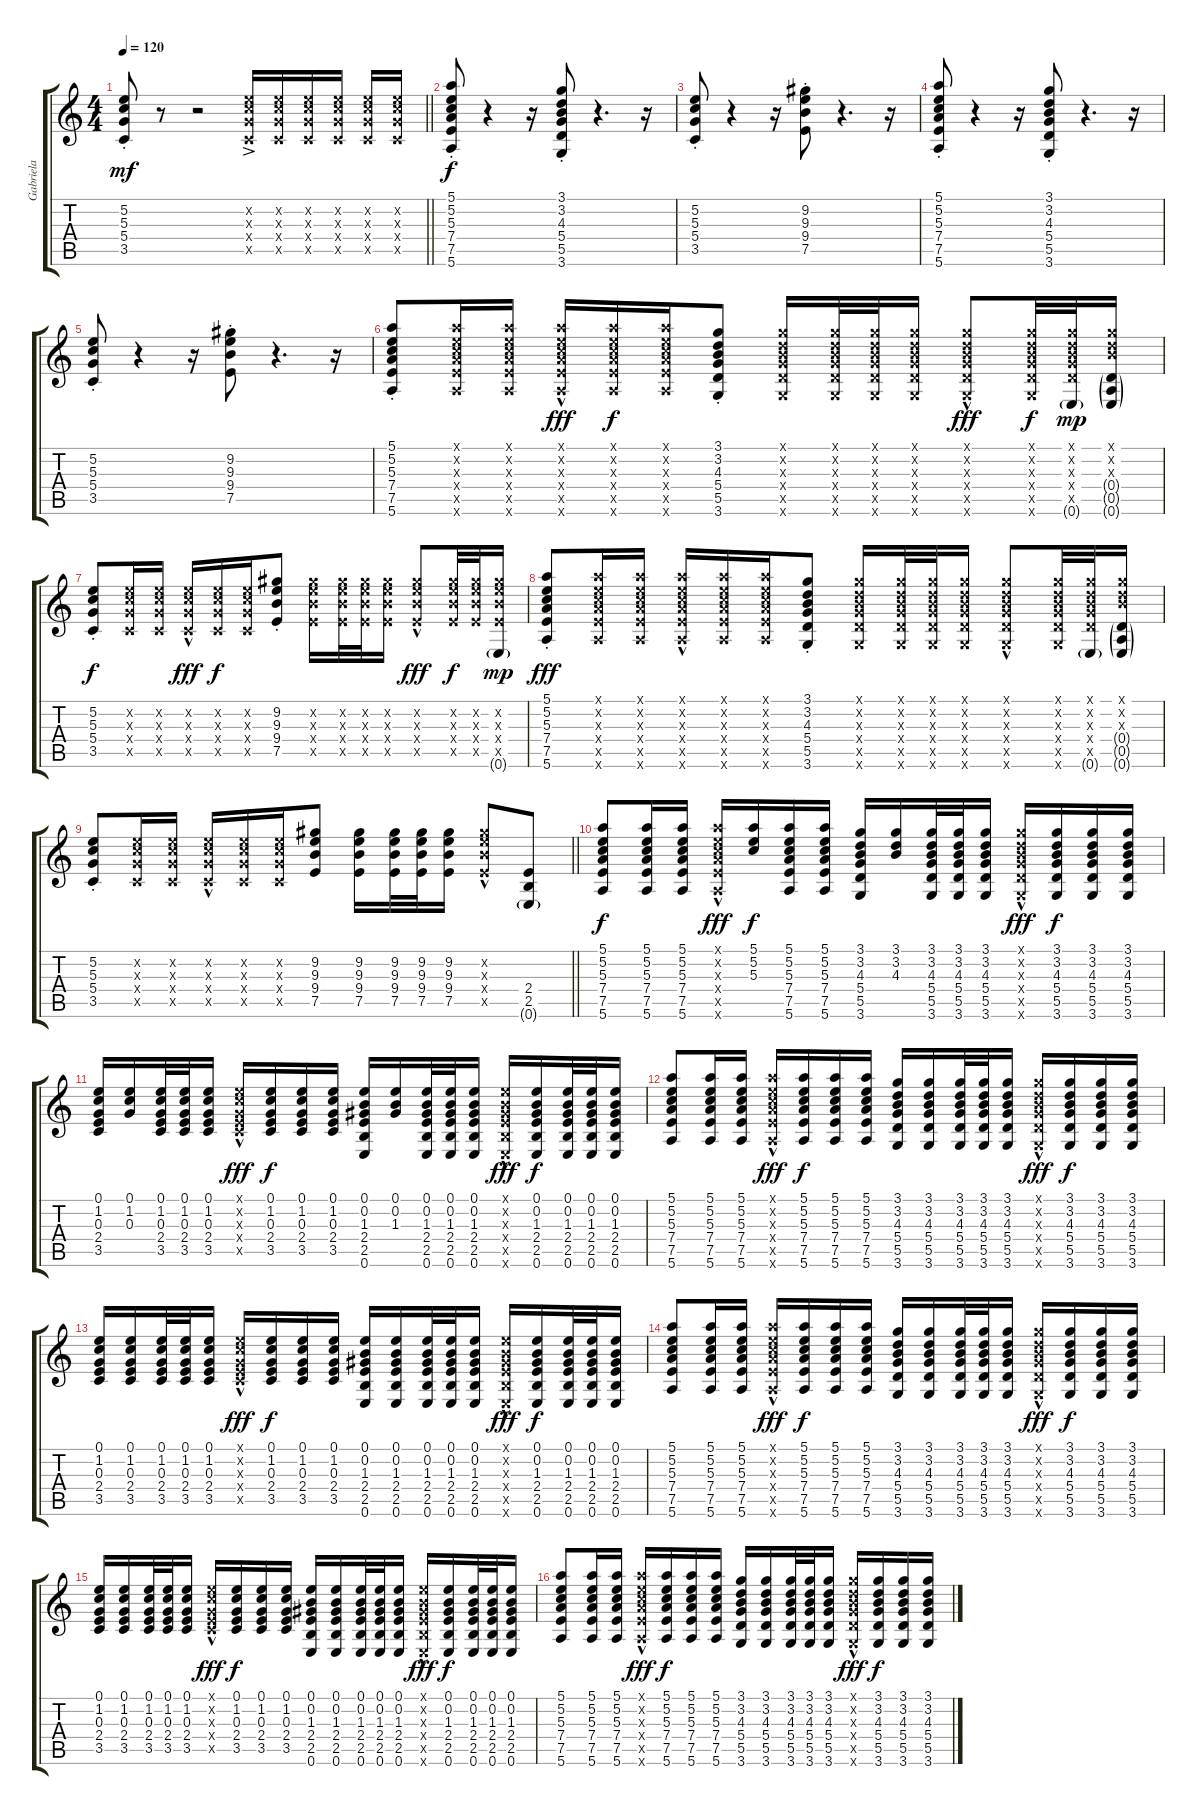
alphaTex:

\track ("Gabriela" "Gabriela") {instrument acousticguitarnylon}
\staff {score tabs}
\tuning (E4 B3 G3 D3 A2 E2) {hide}
\ts (4 4)
\tempo 120
\clef g2
\barLineRight lightlight
\ks c
(5.2{st} 5.3{st} 5.4{st} 3.5{st}).8{dy mf} r.8 r.2 (5.2{ac x} 5.3{ac x} 5.4{ac x} 3.5{ac x}).16 (5.2{x} 5.3{x} 5.4{x} 3.5{x}).16 (5.2{x} 5.3{x} 5.4{x} 3.5{x}).16 (5.2{x} 5.3{x} 5.4{x} 3.5{x}).16 (5.2{x} 5.3{x} 5.4{x} 3.5{x}).16 (5.2{x} 5.3{x} 5.4{x} 3.5{x}).16 |
(5.1{st} 5.2{st} 5.3{st} 7.4{st} 7.5{st} 5.6{st}).8{dy f} r.4 r.16 (3.1{st} 3.2{st} 4.3{st} 5.4{st} 5.5{st} 3.6{st}).8 r.4{d} r.16 |
(5.2{st} 5.3{st} 5.4{st} 3.5{st}).8 r.4 r.16 (9.2{st} 9.3{st} 9.4{st} 7.5{st}).8 r.4{d} r.16 |
(5.1{st} 5.2{st} 5.3{st} 7.4{st} 7.5{st} 5.6{st}).8 r.4 r.16 (3.1{st} 3.2{st} 4.3{st} 5.4{st} 5.5{st} 3.6{st}).8 r.4{d} r.16 |
(5.2{st} 5.3{st} 5.4{st} 3.5{st}).8 r.4 r.16 (9.2{st} 9.3{st} 9.4{st} 7.5{st}).8 r.4{d} r.16 |
(5.1{st} 5.2{st} 5.3{st} 7.4{st} 7.5{st} 5.6{st}).8 (5.1{x} 5.2{x} 5.3{x} 7.4{x} 7.5{x} 5.6{x}).16 (5.1{x} 5.2{x} 5.3{x} 7.4{x} 7.5{x} 5.6{x}).16 (5.1{hac x} 5.2{hac x} 5.3{hac x} 7.4{hac x} 7.5{hac x} 5.6{hac x}).16{dy fff} (5.1{x} 5.2{x} 5.3{x} 7.4{x} 7.5{x} 5.6{x}).16{dy f} (5.1{x} 5.2{x} 5.3{x} 7.4{x} 7.5{x} 5.6{x}).16 (3.1{st} 3.2{st} 4.3{st} 5.4{st} 5.5{st} 3.6{st}).8 (3.1{x} 3.2{x} 4.3{x} 5.4{x} 5.5{x} 3.6{x}).16 (3.1{x} 3.2{x} 4.3{x} 5.4{x} 5.5{x} 3.6{x}).32 (3.1{x} 3.2{x} 4.3{x} 5.4{x} 5.5{x} 3.6{x}).32 (3.1{x} 3.2{x} 4.3{x} 5.4{x} 5.5{x} 3.6{x}).16 (3.1{hac x} 3.2{hac x} 4.3{hac x} 5.4{hac x} 5.5{hac x} 3.6{hac x}).8{dy fff} (3.1{x} 3.2{x} 4.3{x} 5.4{x} 5.5{x} 3.6{x}).32{dy f} (3.1{x} 3.2{x} 4.3{x} 5.4{x} 5.5{x} 0.6{g}).32{dy mp} (3.1{x} 3.2{x} 4.3{x} 0.4{g} 0.5{g} 0.6{g}).16 |
(5.2{st} 5.3{st} 5.4{st} 3.5{st}).8{dy f} (5.2{x} 5.3{x} 5.4{x} 3.5{x}).16 (5.2{x} 5.3{x} 5.4{x} 3.5{x}).16 (5.2{hac x} 5.3{hac x} 5.4{hac x} 3.5{hac x}).16{dy fff} (5.2{x} 5.3{x} 5.4{x} 3.5{x}).16{dy f} (5.2{x} 5.3{x} 5.4{x} 3.5{x}).16 (9.2{st} 9.3{st} 9.4{st} 7.5{st}).8 (9.2{x} 9.3{x} 9.4{x} 7.5{x}).16 (9.2{x} 9.3{x} 9.4{x} 7.5{x}).32 (9.2{x} 9.3{x} 9.4{x} 7.5{x}).32 (9.2{x} 9.3{x} 9.4{x} 7.5{x}).16 (9.2{hac x} 9.3{hac x} 9.4{hac x} 7.5{hac x}).8{dy fff} (9.2{x} 9.3{x} 9.4{x} 7.5{x}).32{dy f} (9.2{x} 9.3{x} 9.4{x} 7.5{x}).32 (9.2{x} 9.3{x} 9.4{x} 7.5{x} 0.6{g}).16{dy mp} |
(5.1{st} 5.2{st} 5.3{st} 7.4{st} 7.5{st} 5.6{st}).8{dy fff} (5.1{x} 5.2{x} 5.3{x} 7.4{x} 7.5{x} 5.6{x}).16 (5.1{x} 5.2{x} 5.3{x} 7.4{x} 7.5{x} 5.6{x}).16 (5.1{hac x} 5.2{hac x} 5.3{hac x} 7.4{hac x} 7.5{hac x} 5.6{hac x}).16 (5.1{x} 5.2{x} 5.3{x} 7.4{x} 7.5{x} 5.6{x}).16 (5.1{x} 5.2{x} 5.3{x} 7.4{x} 7.5{x} 5.6{x}).16 (3.1{st} 3.2{st} 4.3{st} 5.4{st} 5.5{st} 3.6{st}).8 (3.1{x} 3.2{x} 4.3{x} 5.4{x} 5.5{x} 3.6{x}).16 (3.1{x} 3.2{x} 4.3{x} 5.4{x} 5.5{x} 3.6{x}).32 (3.1{x} 3.2{x} 4.3{x} 5.4{x} 5.5{x} 3.6{x}).32 (3.1{x} 3.2{x} 4.3{x} 5.4{x} 5.5{x} 3.6{x}).16 (3.1{hac x} 3.2{hac x} 4.3{hac x} 5.4{hac x} 5.5{hac x} 3.6{hac x}).8 (3.1{x} 3.2{x} 4.3{x} 5.4{x} 5.5{x} 3.6{x}).32 (3.1{x} 3.2{x} 4.3{x} 5.4{x} 5.5{x} 0.6{g}).32 (3.1{x} 3.2{x} 4.3{x} 0.4{g} 0.5{g} 0.6{g}).16 |
\barLineRight lightlight
(5.2{st} 5.3{st} 5.4{st} 3.5{st}).8 (5.2{x} 5.3{x} 5.4{x} 3.5{x}).16 (5.2{x} 5.3{x} 5.4{x} 3.5{x}).16 (5.2{hac x} 5.3{hac x} 5.4{hac x} 3.5{hac x}).16 (5.2{x} 5.3{x} 5.4{x} 3.5{x}).16 (5.2{x} 5.3{x} 5.4{x} 3.5{x}).16 (9.2 9.3 9.4 7.5).8 (9.2 9.3 9.4 7.5).16 (9.2 9.3 9.4 7.5).32 (9.2 9.3 9.4 7.5).32 (9.2 9.3 9.4 7.5).16 (9.2{hac x} 9.3{hac x} 9.4{hac x} 7.5{hac x}).8 (2.4 2.5 0.6{g}).8 |
(5.1 5.2 5.3 7.4 7.5 5.6).8{dy f} (5.1 5.2 5.3 7.4 7.5 5.6).16 (5.1 5.2 5.3 7.4 7.5 5.6).16 (5.1{hac x} 5.2{hac x} 5.3{hac x} 7.4{hac x} 7.5{hac x} 5.6{hac x}).16{dy fff} (5.1 5.2 5.3).16{dy f} (5.1 5.2 5.3 7.4 7.5 5.6).16 (5.1 5.2 5.3 7.4 7.5 5.6).16 (3.1 3.2 4.3 5.4 5.5 3.6).16 (3.1 3.2 4.3).16 (3.1 3.2 4.3 5.4 5.5 3.6).32 (3.1 3.2 4.3 5.4 5.5 3.6).32 (3.1 3.2 4.3 5.4 5.5 3.6).16 (3.1{hac x} 3.2{hac x} 4.3{hac x} 5.4{hac x} 5.5{hac x} 3.6{hac x}).16{dy fff} (3.1 3.2 4.3 5.4 5.5 3.6).16{dy f} (3.1 3.2 4.3 5.4 5.5 3.6).16 (3.1 3.2 4.3 5.4 5.5 3.6).16 |
(0.1 1.2 0.3 2.4 3.5).16 (0.1 1.2 0.3).16 (0.1 1.2 0.3 2.4 3.5).32 (0.1 1.2 0.3 2.4 3.5).32 (0.1 1.2 0.3 2.4 3.5).16 (0.1{hac x} 1.2{hac x} 0.3{hac x} 2.4{hac x} 3.5{hac x}).16{dy fff} (0.1 1.2 0.3 2.4 3.5).16{dy f} (0.1 1.2 0.3 2.4 3.5).16 (0.1 1.2 0.3 2.4 3.5).16 (0.1 0.2 1.3 2.4 2.5 0.6).16 (0.1 0.2 1.3).16 (0.1 0.2 1.3 2.4 2.5 0.6).32 (0.1 0.2 1.3 2.4 2.5 0.6).32 (0.1 0.2 1.3 2.4 2.5 0.6).16 (0.1{hac x} 0.2{hac x} 1.3{hac x} 2.4{hac x} 2.5{hac x} 0.6{hac x}).16{dy fff} (0.1 0.2 1.3 2.4 2.5 0.6).16{dy f} (0.1 0.2 1.3 2.4 2.5 0.6).32 (0.1 0.2 1.3 2.4 2.5 0.6).32 (0.1 0.2 1.3 2.4 2.5 0.6).16 |
(5.1 5.2 5.3 7.4 7.5 5.6).8 (5.1 5.2 5.3 7.4 7.5 5.6).16 (5.1 5.2 5.3 7.4 7.5 5.6).16 (5.1{hac x} 5.2{hac x} 5.3{hac x} 7.4{hac x} 7.5{hac x} 5.6{hac x}).16{dy fff} (5.1 5.2 5.3 7.4 7.5 5.6).16{dy f} (5.1 5.2 5.3 7.4 7.5 5.6).16 (5.1 5.2 5.3 7.4 7.5 5.6).16 (3.1 3.2 4.3 5.4 5.5 3.6).16 (3.1 3.2 4.3 5.4 5.5 3.6).16 (3.1 3.2 4.3 5.4 5.5 3.6).32 (3.1 3.2 4.3 5.4 5.5 3.6).32 (3.1 3.2 4.3 5.4 5.5 3.6).16 (3.1{hac x} 3.2{hac x} 4.3{hac x} 5.4{hac x} 5.5{hac x} 3.6{hac x}).16{dy fff} (3.1 3.2 4.3 5.4 5.5 3.6).16{dy f} (3.1 3.2 4.3 5.4 5.5 3.6).16 (3.1 3.2 4.3 5.4 5.5 3.6).16 |
(0.1 1.2 0.3 2.4 3.5).16 (0.1 1.2 0.3 2.4 3.5).16 (0.1 1.2 0.3 2.4 3.5).32 (0.1 1.2 0.3 2.4 3.5).32 (0.1 1.2 0.3 2.4 3.5).16 (0.1{hac x} 1.2{hac x} 0.3{hac x} 2.4{hac x} 3.5{hac x}).16{dy fff} (0.1 1.2 0.3 2.4 3.5).16{dy f} (0.1 1.2 0.3 2.4 3.5).16 (0.1 1.2 0.3 2.4 3.5).16 (0.1 0.2 1.3 2.4 2.5 0.6).16 (0.1 0.2 1.3 2.4 2.5 0.6).16 (0.1 0.2 1.3 2.4 2.5 0.6).32 (0.1 0.2 1.3 2.4 2.5 0.6).32 (0.1 0.2 1.3 2.4 2.5 0.6).16 (0.1{hac x} 0.2{hac x} 1.3{hac x} 2.4{hac x} 2.5{hac x} 0.6{hac x}).16{dy fff} (0.1 0.2 1.3 2.4 2.5 0.6).16{dy f} (0.1 0.2 1.3 2.4 2.5 0.6).32 (0.1 0.2 1.3 2.4 2.5 0.6).32 (0.1 0.2 1.3 2.4 2.5 0.6).16 |
(5.1 5.2 5.3 7.4 7.5 5.6).8 (5.1 5.2 5.3 7.4 7.5 5.6).16 (5.1 5.2 5.3 7.4 7.5 5.6).16 (5.1{hac x} 5.2{hac x} 5.3{hac x} 7.4{hac x} 7.5{hac x} 5.6{hac x}).16{dy fff} (5.1 5.2 5.3 7.4 7.5 5.6).16{dy f} (5.1 5.2 5.3 7.4 7.5 5.6).16 (5.1 5.2 5.3 7.4 7.5 5.6).16 (3.1 3.2 4.3 5.4 5.5 3.6).16 (3.1 3.2 4.3 5.4 5.5 3.6).16 (3.1 3.2 4.3 5.4 5.5 3.6).32 (3.1 3.2 4.3 5.4 5.5 3.6).32 (3.1 3.2 4.3 5.4 5.5 3.6).16 (3.1{hac x} 3.2{hac x} 4.3{hac x} 5.4{hac x} 5.5{hac x} 3.6{hac x}).16{dy fff} (3.1 3.2 4.3 5.4 5.5 3.6).16{dy f} (3.1 3.2 4.3 5.4 5.5 3.6).16 (3.1 3.2 4.3 5.4 5.5 3.6).16 |
(0.1 1.2 0.3 2.4 3.5).16 (0.1 1.2 0.3 2.4 3.5).16 (0.1 1.2 0.3 2.4 3.5).32 (0.1 1.2 0.3 2.4 3.5).32 (0.1 1.2 0.3 2.4 3.5).16 (0.1{hac x} 1.2{hac x} 0.3{hac x} 2.4{hac x} 3.5{hac x}).16{dy fff} (0.1 1.2 0.3 2.4 3.5).16{dy f} (0.1 1.2 0.3 2.4 3.5).16 (0.1 1.2 0.3 2.4 3.5).16 (0.1 0.2 1.3 2.4 2.5 0.6).16 (0.1 0.2 1.3 2.4 2.5 0.6).16 (0.1 0.2 1.3 2.4 2.5 0.6).32 (0.1 0.2 1.3 2.4 2.5 0.6).32 (0.1 0.2 1.3 2.4 2.5 0.6).16 (0.1{hac x} 0.2{hac x} 1.3{hac x} 2.4{hac x} 2.5{hac x} 0.6{hac x}).16{dy fff} (0.1 0.2 1.3 2.4 2.5 0.6).16{dy f} (0.1 0.2 1.3 2.4 2.5 0.6).32 (0.1 0.2 1.3 2.4 2.5 0.6).32 (0.1 0.2 1.3 2.4 2.5 0.6).16 |
(5.1 5.2 5.3 7.4 7.5 5.6).8 (5.1 5.2 5.3 7.4 7.5 5.6).16 (5.1 5.2 5.3 7.4 7.5 5.6).16 (5.1{hac x} 5.2{hac x} 5.3{hac x} 7.4{hac x} 7.5{hac x} 5.6{hac x}).16{dy fff} (5.1 5.2 5.3 7.4 7.5 5.6).16{dy f} (5.1 5.2 5.3 7.4 7.5 5.6).16 (5.1 5.2 5.3 7.4 7.5 5.6).16 (3.1 3.2 4.3 5.4 5.5 3.6).16 (3.1 3.2 4.3 5.4 5.5 3.6).16 (3.1 3.2 4.3 5.4 5.5 3.6).32 (3.1 3.2 4.3 5.4 5.5 3.6).32 (3.1 3.2 4.3 5.4 5.5 3.6).16 (3.1{hac x} 3.2{hac x} 4.3{hac x} 5.4{hac x} 5.5{hac x} 3.6{hac x}).16{dy fff} (3.1 3.2 4.3 5.4 5.5 3.6).16{dy f} (3.1 3.2 4.3 5.4 5.5 3.6).16 (3.1 3.2 4.3 5.4 5.5 3.6).16
